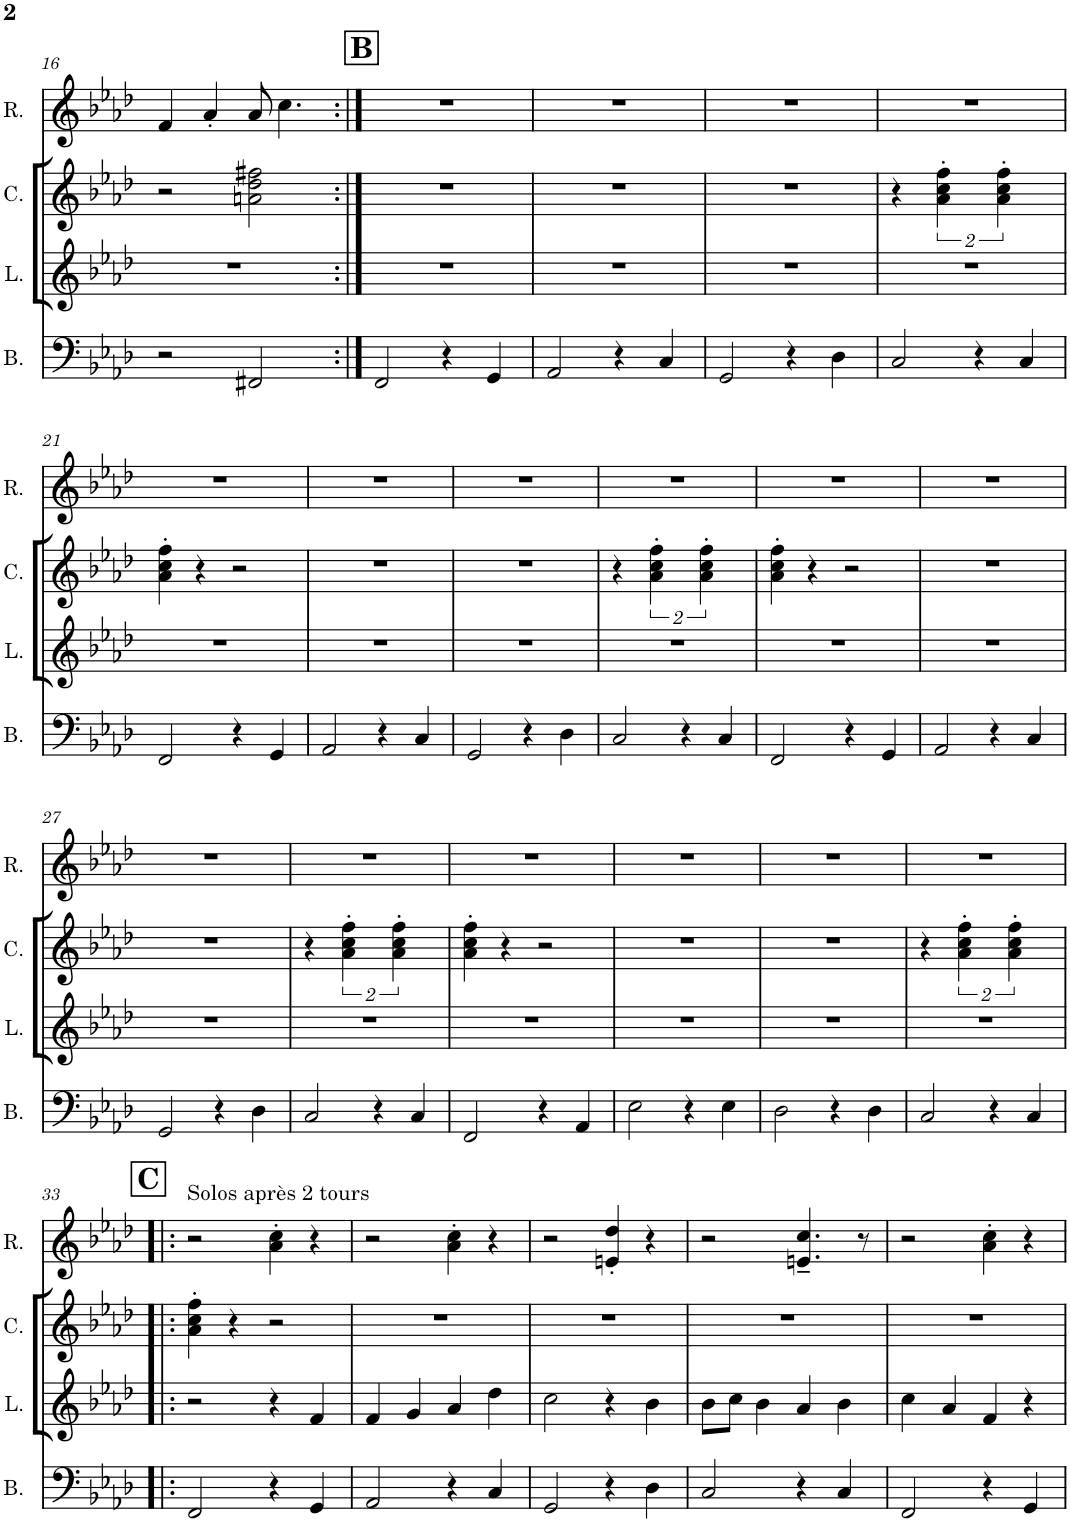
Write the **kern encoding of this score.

**kern	**kern	**kern	**kern
*part4	*part3	*part2	*part1
*staff4	*staff3	*staff2	*staff1
*I"Bass	*I"Lead	*I"Chords	*I"Rhythm
*I'B.	*I'L.	*I'C.	*I'R.
!!LO:PB:g=z
*clefF4	*clefG2	*clefG2	*clefG2
*	*Trd8c14	*Trd5c9	*Trd1c2
*k[b-e-a-d-]	*k[b-e-a-d-]	*k[b-e-a-d-]	*k[b-e-a-d-]
*M2/2	*M2/2	*M2/2	*M2/2
*met(c|)	*met(c|)	*met(c|)	*met(c|)
=16	=16	=16	=16
2r	1r	2r	4f/
.	.	.	4a-'/
2FF#X/	.	2an\ 2dd-\ 2ff#X\	8a-/
.	.	.	4.cc\
!!LO:REH:place=s1:a:B:cj:fs=14:t=B
=17:|!	=17:|!	=17:|!	=17:|!
2FF/	1r	1r	1r
4r	.	.	.
4GG/	.	.	.
=18	=18	=18	=18
2AA-/	1r	1r	1r
4r	.	.	.
4C/	.	.	.
=19	=19	=19	=19
2GG/	1r	1r	1r
4r	.	.	.
4D-\	.	.	.
=20	=20	=20	=20
2C/	1r	4r	1r
.	.	8%3a-\' 8%3cc\' 8%3ff\'	.
4r	.	.	.
.	.	8%3a-\' 8%3cc\' 8%3ff\'	.
4C/	.	.	.
!!LO:LB:g=z
=21	=21	=21	=21
2FF/	1r	4a-\' 4cc\' 4ff\'	1r
.	.	4r	.
4r	.	2r	.
4GG/	.	.	.
=22	=22	=22	=22
2AA-/	1r	1r	1r
4r	.	.	.
4C/	.	.	.
=23	=23	=23	=23
2GG/	1r	1r	1r
4r	.	.	.
4D-\	.	.	.
=24	=24	=24	=24
2C/	1r	4r	1r
.	.	8%3a-\' 8%3cc\' 8%3ff\'	.
4r	.	.	.
.	.	8%3a-\' 8%3cc\' 8%3ff\'	.
4C/	.	.	.
=25	=25	=25	=25
2FF/	1r	4a-\' 4cc\' 4ff\'	1r
.	.	4r	.
4r	.	2r	.
4GG/	.	.	.
=26	=26	=26	=26
2AA-/	1r	1r	1r
4r	.	.	.
4C/	.	.	.
!!LO:LB:g=z
=27	=27	=27	=27
2GG/	1r	1r	1r
4r	.	.	.
4D-\	.	.	.
=28	=28	=28	=28
2C/	1r	4r	1r
.	.	8%3a-\' 8%3cc\' 8%3ff\'	.
4r	.	.	.
.	.	8%3a-\' 8%3cc\' 8%3ff\'	.
4C/	.	.	.
=29	=29	=29	=29
2FF/	1r	4a-\' 4cc\' 4ff\'	1r
.	.	4r	.
4r	.	2r	.
4AA-/	.	.	.
=30	=30	=30	=30
2E-\	1r	1r	1r
4r	.	.	.
4E-\	.	.	.
=31	=31	=31	=31
2D-\	1r	1r	1r
4r	.	.	.
4D-\	.	.	.
=32	=32	=32	=32
2C/	1r	4r	1r
.	.	8%3a-\' 8%3cc\' 8%3ff\'	.
4r	.	.	.
.	.	8%3a-\' 8%3cc\' 8%3ff\'	.
4C/	.	.	.
!!LO:LB:g=z
!!LO:REH:place=s1:a:B:cj:fs=14:t=C
=33!|:	=33!|:	=33!|:	=33!|:
!	!	!	!LO:TX:a:t=Solos après 2 tours
2FF/	2r	4a-\' 4cc\' 4ff\'	2r
.	.	4r	.
4r	4r	2r	4a-\' 4cc\'
4GG/	4f/	.	4r
=34	=34	=34	=34
2AA-/	4f/	1r	2r
.	4g/	.	.
4r	4a-/	.	4a-\' 4cc\'
4C/	4dd-\	.	4r
=35	=35	=35	=35
2GG/	2cc\	1r	2r
4r	4r	.	4en/' 4dd-/'
4D-\	4b-\	.	4r
=36	=36	=36	=36
2C/	8b-\L	1r	2r
.	8cc\J	.	.
.	4b-\	.	.
4r	4a-/	.	4.en/~ 4.cc/~
4C/	4b-\	.	.
.	.	.	8r
=37	=37	=37	=37
2FF/	4cc\	1r	2r
.	4a-/	.	.
4r	4f/	.	4a-\' 4cc\'
4GG/	4r	.	4r
=	=	=	=
*-	*-	*-	*-
